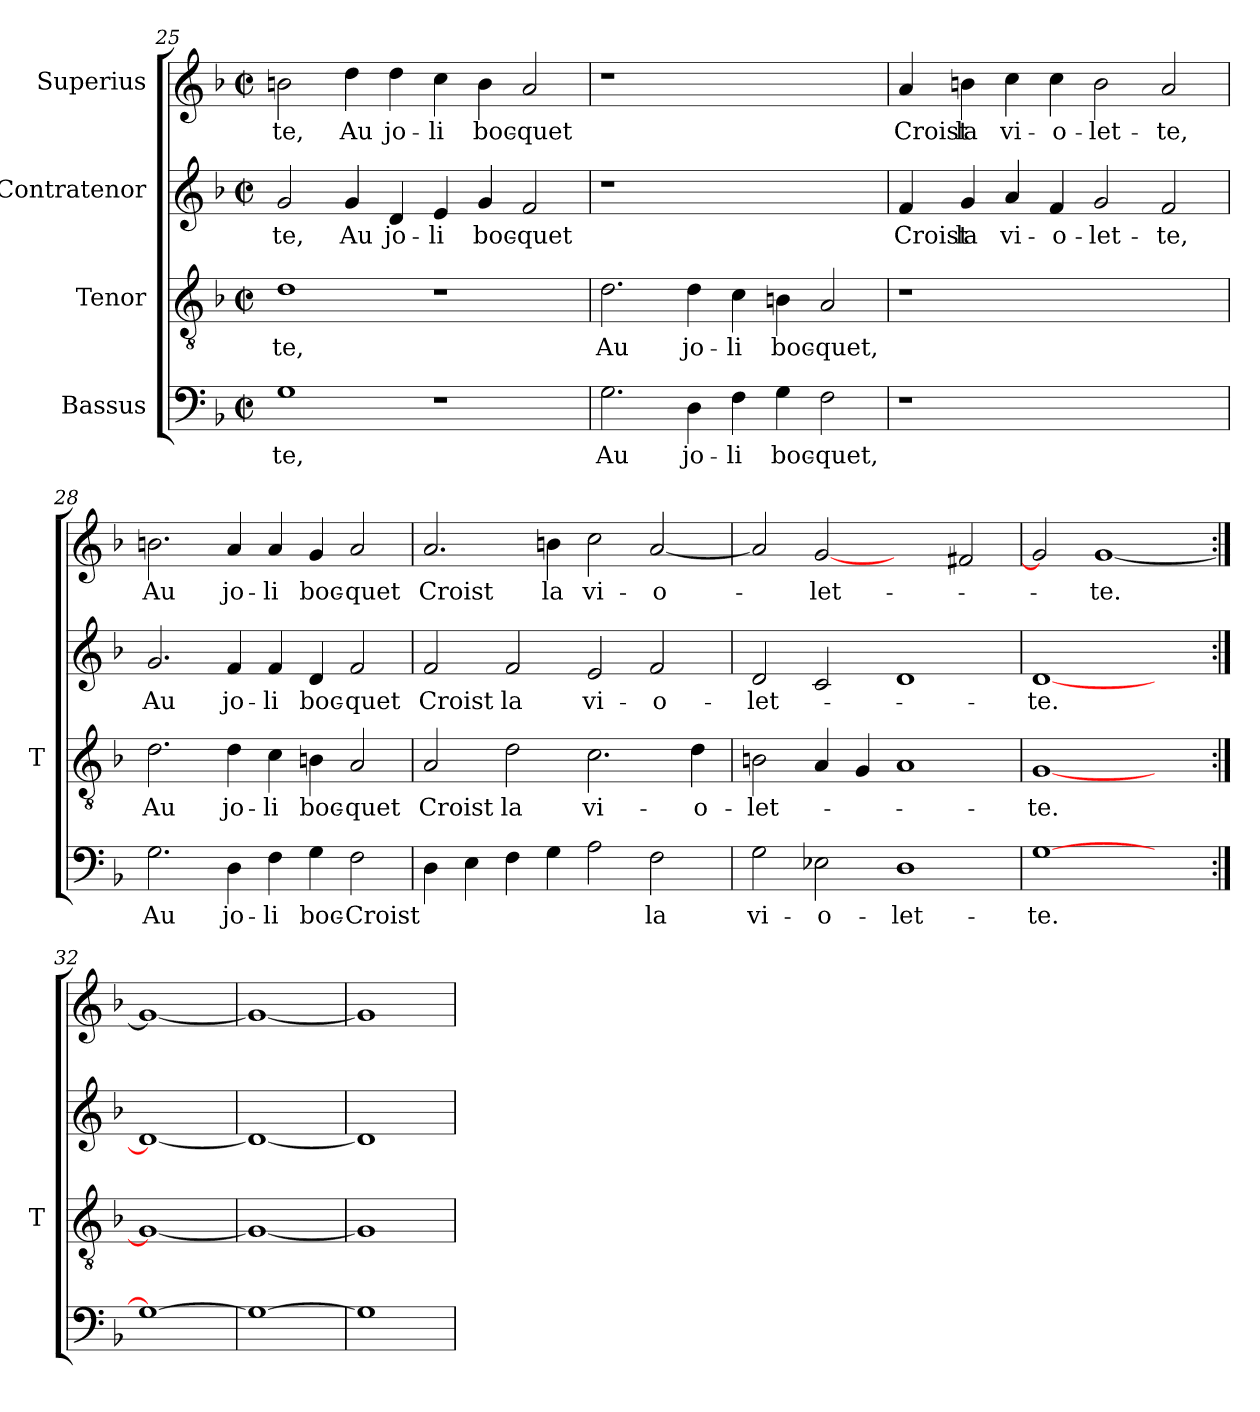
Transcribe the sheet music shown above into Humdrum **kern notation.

**kern	**text	**kern	**text	**kern	**text	**kern	**text
*part4	*part4	*part3	*part3	*part2	*part2	*part1	*part1
*staff4	*staff4	*staff3	*staff3	*staff2	*staff2	*staff1	*staff1
*I"Bassus	*	*I"Tenor	*	*I"Contratenor	*	*I"Superius	*
*	*	*I'T	*	*	*	*	*
*clefF4	*	*clefGv2	*	*clefG2	*	*clefG2	*
*k[b-]	*	*k[b-]	*	*k[b-]	*	*k[b-]	*
*F:	*	*F:	*	*F:	*	*F:	*
*M2/2	*	*M2/2	*	*M2/2	*	*M2/2	*
*met(c|)	*	*met(c|)	*	*met(c|)	*	*met(c|)	*
=25	=25	=25	=25	=25	=25	=25	=25
1G	-te,	1d	-te,	2g	-te,	2b	-te,
.	.	.	.	4g	-Au	4dd	-Au
.	.	.	.	4d	jo-	4dd	jo-
1r	.	1r	.	4e	-li	4cc	-li
.	.	.	.	4g	boc-	4b	boc-
.	.	.	.	2f	-quet	2a	-quet
!!LO:PB:g=z
=26	=26	=26	=26	=26	=26	=26	=26
2.G	-Au	2.d	-Au	1r	.	1r	.
4D	jo-	4d	jo-	.	.	.	.
4F	-li	4c	-li	1ryy	.	1ryy	.
4G	boc-	4Bn	boc-	.	.	.	.
2F	-quet,	2A	-quet,	.	.	.	.
=27	=27	=27	=27	=27	=27	=27	=27
1r	.	1r	.	4f	-Croist	4a	-Croist
.	.	.	.	4g	-la	4b	-la
.	.	.	.	4a	vi-	4cc	vi-
.	.	.	.	4f	o-	4cc	o-
1ryy	.	1ryy	.	2g	let-	2b	let-
.	.	.	.	2f	-te,	2a	-te,
=28	=28	=28	=28	=28	=28	=28	=28
2.G	-Au	2.d	-Au	2.g	-Au	2.b	-Au
4D	jo-	4d	jo-	4f	jo-	4a	jo-
4F	-li	4c	-li	4f	-li	4a	-li
4G	boc-	4Bn	boc-	4d	boc-	4g	boc-
2F	-Croist	2A	-quet	2f	-quet	2a	-quet
=29	=29	=29	=29	=29	=29	=29	=29
4D	.	2A	-Croist	2f	-Croist	2.a	-Croist
4E	.	.	.	.	.	.	.
4F	.	2d	-la	2f	-la	.	.
4G	.	.	.	.	.	4b	-la
2A	.	2.c	vi-	2e	vi-	2cc	vi-
2F	-la	.	.	2f	o-	[2a	o-
.	.	4d	o-	.	.	.	.
!!LO:LB:g=z
=30	=30	=30	=30	=30	=30	=30	=30
2G	vi-	2Bn	let-	2d	let-	2a]	.
2E-X	o-	4A	.	2c	.	[2g	let-
.	.	4G	.	.	.	.	.
1D	let-	1A	.	1d	.	2ryy	.
.	.	.	.	.	.	2f#X	.
=31	=31	=31	=31	=31	=31	=31	=31
[1G	-te.	[1G	-te.	[1d	-te.	2g]	.
.	.	.	.	.	.	[1g	-te.
2ryy	.	2ryy	.	2ryy	.	.	.
=32:|!	=32:|!	=32:|!	=32:|!	=32:|!	=32:|!	=32:|!	=32:|!
1G_	.	1G_	.	1d_	.	1g_	.
=33	=33	=33	=33	=33	=33	=33	=33
1G_	.	1G_	.	1d_	.	1g_	.
=34	=34	=34	=34	=34	=34	=34	=34
1G]	.	1G]	.	1d]	.	1g]	.
=	=	=	=	=	=	=	=
*-	*-	*-	*-	*-	*-	*-	*-
